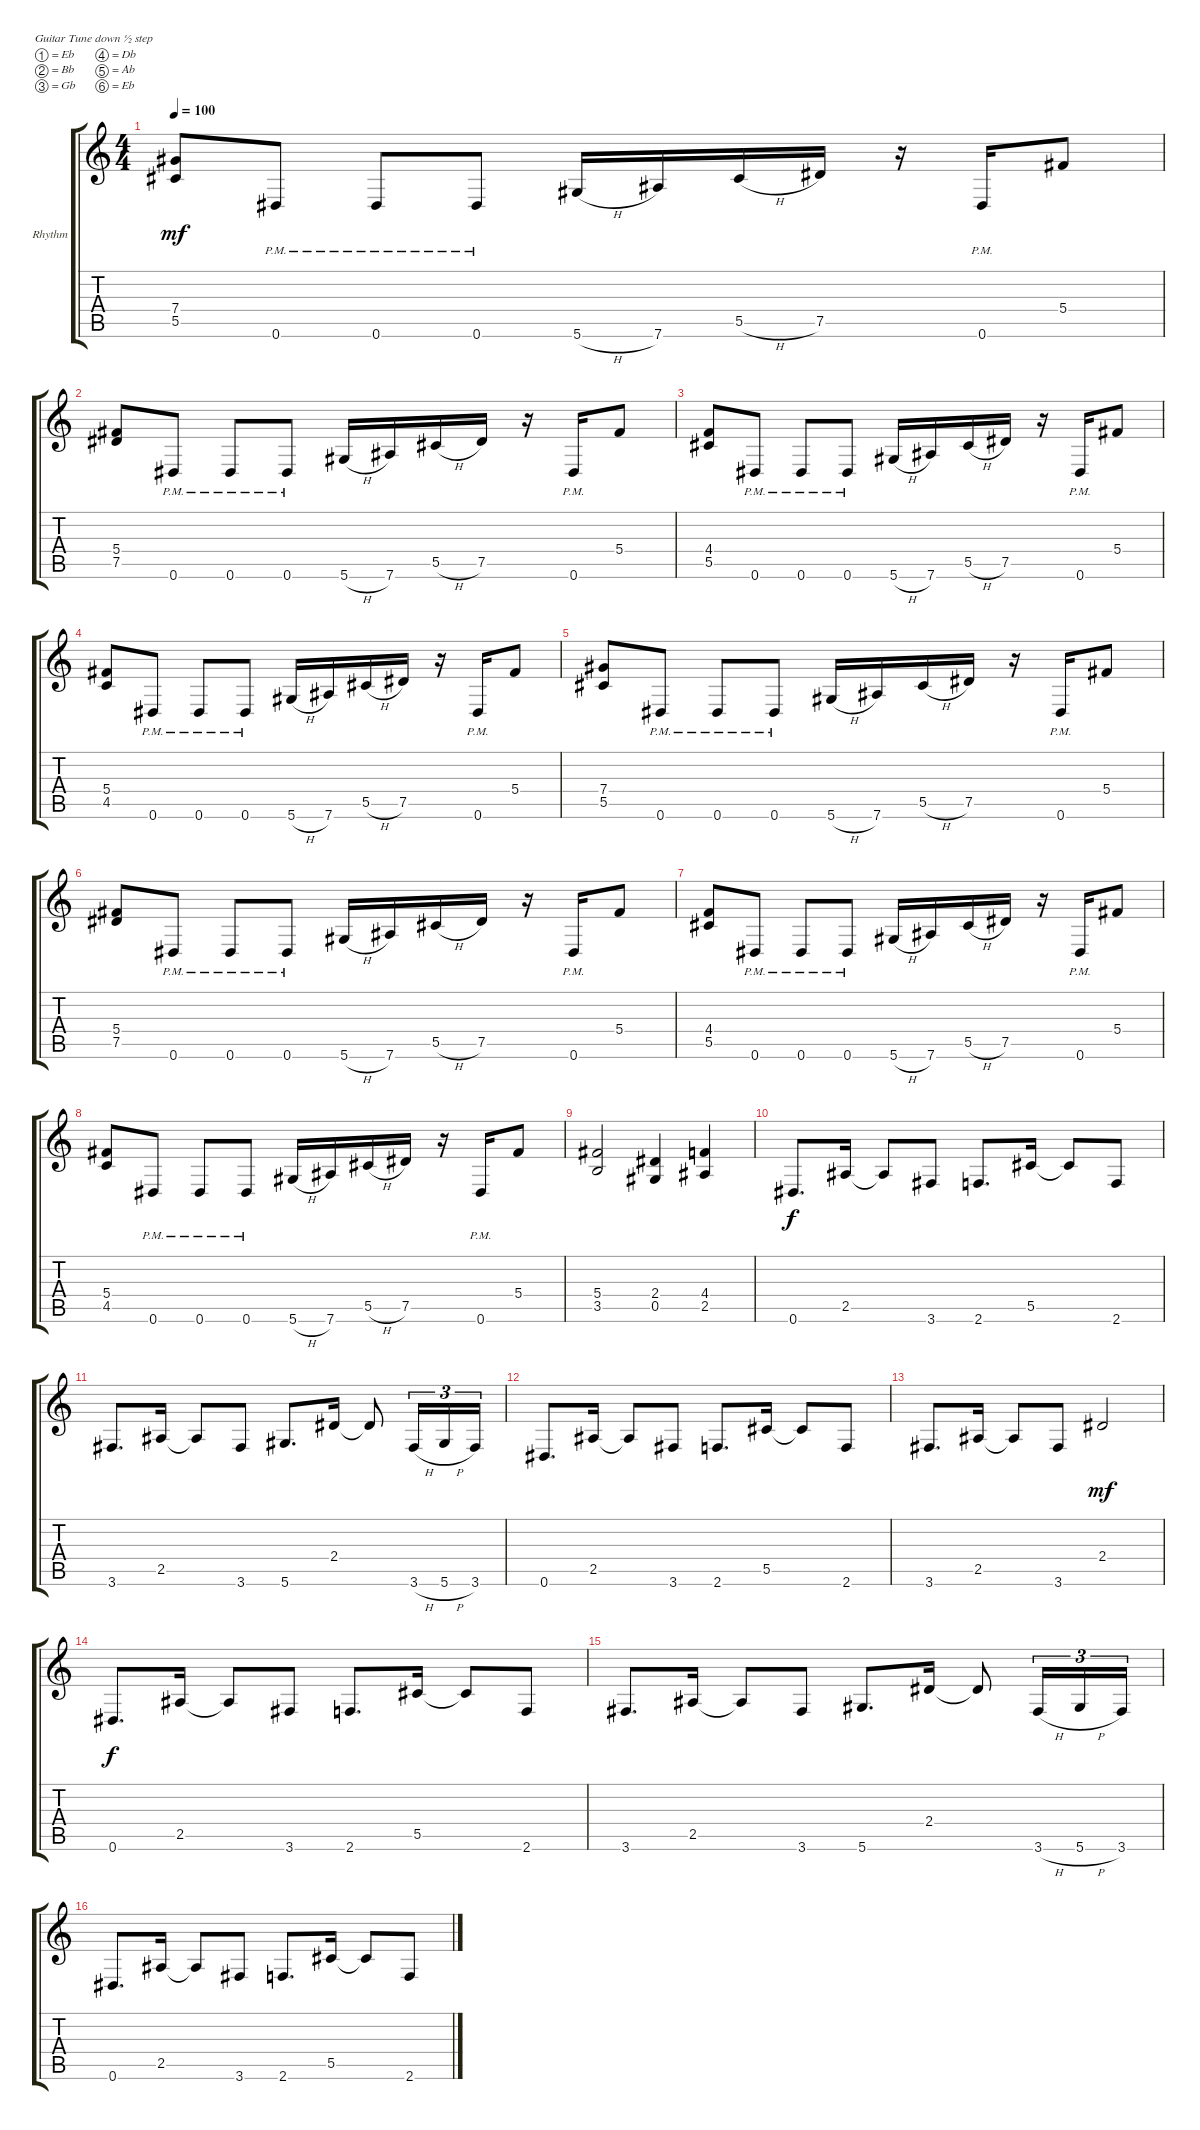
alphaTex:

\defaultSystemsLayout 4
\bracketExtendMode groupsimilarinstruments
\firstSystemTrackNameOrientation horizontal
\otherSystemsTrackNameOrientation horizontal
\track ("Dave Mustaine" "Rhythm") {instrument distortionguitar}
\staff {score tabs}
\tuning (Eb4 Bb3 Gb3 Db3 Ab2 Eb2)
\ts (4 4)
\tempo 100
\clef g2
\scale
0.333333
\ks c
(7.4 5.5).8{dy mf} 0.6{pm}.8 0.6{pm}.8 0.6{pm}.8 5.6{h}.16 7.6.16 5.5{h}.16 7.5.16 r.16 0.6{pm}.16 5.4.8 |
\scale
0.333333 (5.4 7.5).8 0.6{pm}.8 0.6{pm}.8 0.6{pm}.8 5.6{h}.16 7.6.16 5.5{h}.16 7.5.16 r.16 0.6{pm}.16 5.4.8 |
\scale
0.333333 (4.4 5.5).8 0.6{pm}.8 0.6{pm}.8 0.6{pm}.8 5.6{h}.16 7.6.16 5.5{h}.16 7.5.16 r.16 0.6{pm}.16 5.4.8 |
\scale
0.333333 (5.4 4.5).8 0.6{pm}.8 0.6{pm}.8 0.6{pm}.8 5.6{h}.16 7.6.16 5.5{h}.16 7.5.16 r.16 0.6{pm}.16 5.4.8 |
\scale
0.333333 (7.4 5.5).8 0.6{pm}.8 0.6{pm}.8 0.6{pm}.8 5.6{h}.16 7.6.16 5.5{h}.16 7.5.16 r.16 0.6{pm}.16 5.4.8 |
\scale
0.333333 (5.4 7.5).8 0.6{pm}.8 0.6{pm}.8 0.6{pm}.8 5.6{h}.16 7.6.16 5.5{h}.16 7.5.16 r.16 0.6{pm}.16 5.4.8 |
\scale
0.333333 (4.4 5.5).8 0.6{pm}.8 0.6{pm}.8 0.6{pm}.8 5.6{h}.16 7.6.16 5.5{h}.16 7.5.16 r.16 0.6{pm}.16 5.4.8 |
\scale
0.333333 (5.4 4.5).8 0.6{pm}.8 0.6{pm}.8 0.6{pm}.8 5.6{h}.16 7.6.16 5.5{h}.16 7.5.16 r.16 0.6{pm}.16 5.4.8 |
\scale
0.333333 (5.4 3.5).2 (2.4 0.5).4 (4.4 2.5).4 |
\scale
0.333333 0.6.8{d dy f} 2.5.16 2.5{t}.8 3.6.8 2.6.8{d} 5.5.16 5.5{t}.8 2.6.8 |
\scale
0.333333 3.6.8{d} 2.5.16 2.5{t}.8 3.6.8 5.6.8{d} 2.4.16 2.4{t}.8 3.6{h}.16{tu (3 2)} 5.6{h}.16{tu (3 2)} 3.6.16{tu (3 2)} |
\scale
0.333333 0.6.8{d} 2.5.16 2.5{t}.8 3.6.8 2.6.8{d} 5.5.16 5.5{t}.8 2.6.8 |
\scale
0.333333 3.6.8{d} 2.5.16 2.5{t}.8 3.6.8 2.4.2{dy mf} |
\scale
0.333333 0.6.8{d dy f} 2.5.16 2.5{t}.8 3.6.8 2.6.8{d} 5.5.16 5.5{t}.8 2.6.8 |
\scale
0.333333 3.6.8{d} 2.5.16 2.5{t}.8 3.6.8 5.6.8{d} 2.4.16 2.4{t}.8 3.6{h}.16{tu (3 2)} 5.6{h}.16{tu (3 2)} 3.6.16{tu (3 2)} |
\scale
0.333333 0.6.8{d} 2.5.16 2.5{t}.8 3.6.8 2.6.8{d} 5.5.16 5.5{t}.8 2.6.8
